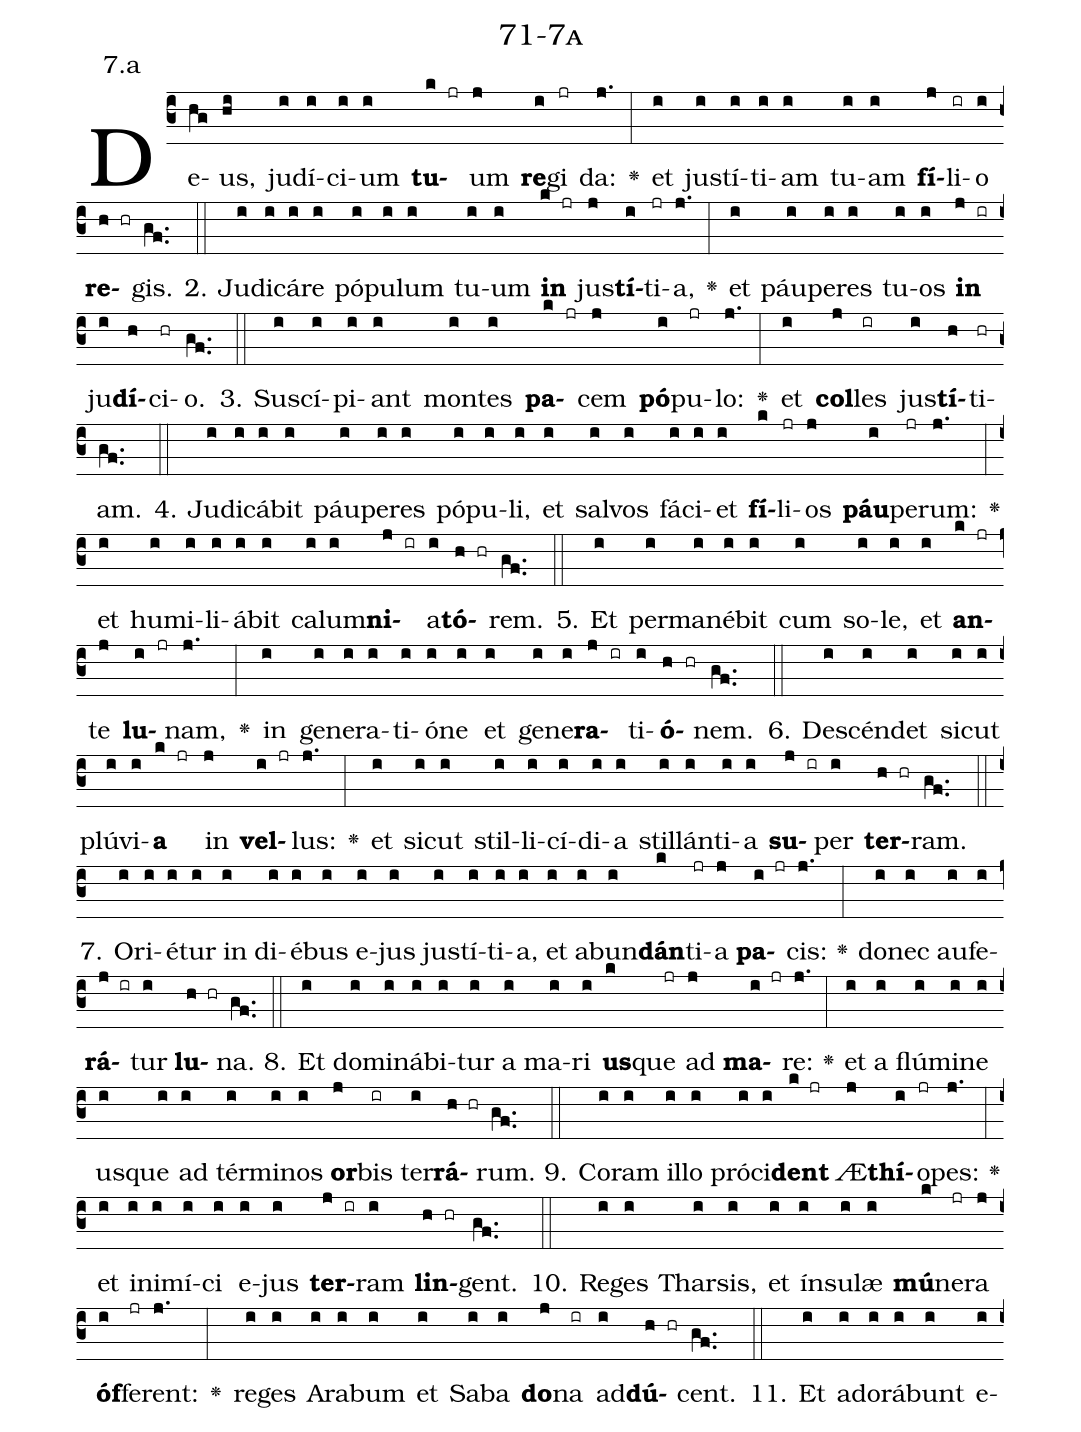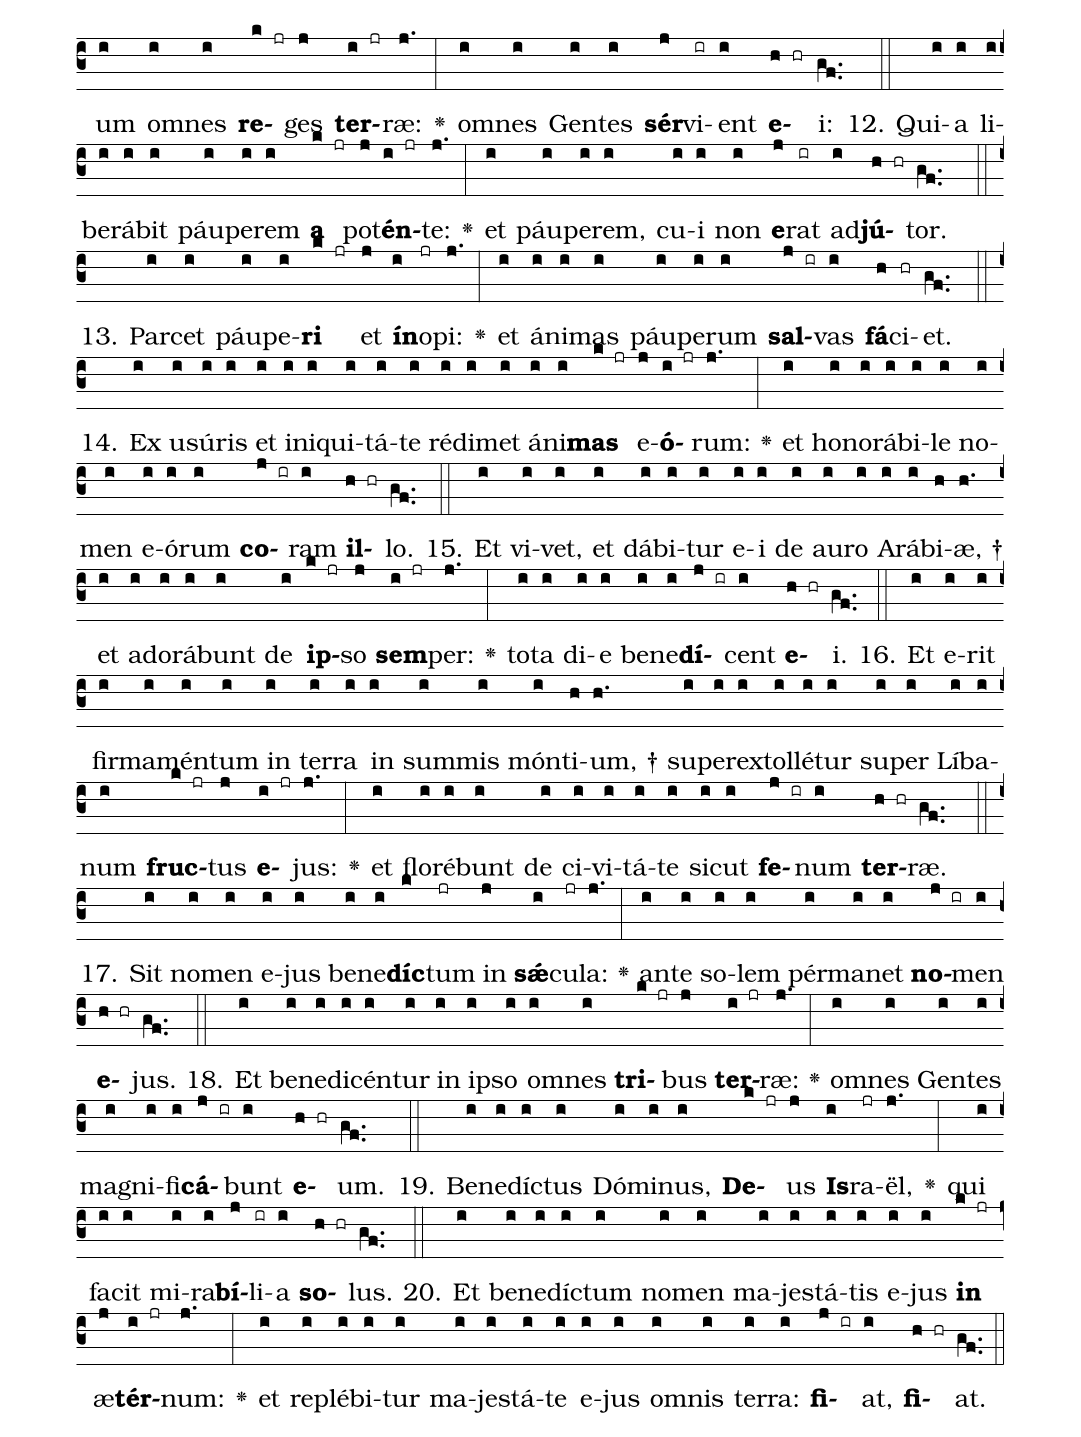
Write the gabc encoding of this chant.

name: 71-7a;
annotation: 7.a;
%%
(c3)De(hg)us,(hi) ju(i)dí(i)ci(i)um(i) <b>tu</b>(k jr)um(j) <b>re</b>(i)gi(jr) da:(j.) <v>\greheightstar</v>(:) et(i) jus(i)tí(i)ti(i)am(i) tu(i)am(i) <b>fí</b>(j)li(ir)o(i) <b>re</b>(h hr)gis.(gf..) (::)
2. Ju(i)di(i)cá(i)re(i) pó(i)pu(i)lum(i) tu(i)um(i) <b>in</b>(k jr) jus(j)<b>tí</b>(i)ti(jr)a,(j.) <v>\greheightstar</v>(:) et(i) páu(i)pe(i)res(i) tu(i)os(i) <b>in</b>(j ir) ju(i)<b>dí</b>(h)ci(hr)o.(gf..) (::)
3. Su(i)scí(i)pi(i)ant(i) mon(i)tes(i) <b>pa</b>(k jr)cem(j) <b>pó</b>(i)pu(jr)lo:(j.) <v>\greheightstar</v>(:) et(i) <b>col</b>(j)les(ir) jus(i)<b>tí</b>(h)ti(hr)am.(gf..) (::)
4. Ju(i)di(i)cá(i)bit(i) páu(i)pe(i)res(i) pó(i)pu(i)li,(i) et(i) sal(i)vos(i) fá(i)ci(i)et(i) <b>fí</b>(k)li(jr)os(j) <b>páu</b>(i)pe(jr)rum:(j.) <v>\greheightstar</v>(:) et(i) hu(i)mi(i)li(i)á(i)bit(i) ca(i)lum(i)<b>ni</b>(j ir)a(i)<b>tó</b>(h hr)rem.(gf..) (::)
5. Et(i) per(i)ma(i)né(i)bit(i) cum(i) so(i)le,(i) et(i) <b>an</b>(k jr)te(j) <b>lu</b>(i jr)nam,(j.) <v>\greheightstar</v>(:) in(i) ge(i)ne(i)ra(i)ti(i)ó(i)ne(i) et(i) ge(i)ne(i)<b>ra</b>(j ir)ti(i)<b>ó</b>(h hr)nem.(gf..) (::)
6. De(i)scén(i)det(i) sic(i)ut(i) plú(i)vi(i)<b>a</b>(k jr) in(j) <b>vel</b>(i jr)lus:(j.) <v>\greheightstar</v>(:) et(i) sic(i)ut(i) stil(i)li(i)cí(i)di(i)a(i) stil(i)lán(i)ti(i)a(i) <b>su</b>(j ir)per(i) <b>ter</b>(h hr)ram.(gf..) (::)
7. O(i)ri(i)é(i)tur(i) in(i) di(i)é(i)bus(i) e(i)jus(i) jus(i)tí(i)ti(i)a,(i) et(i) ab(i)un(i)<b>dán</b>(k)ti(jr)a(j) <b>pa</b>(i jr)cis:(j.) <v>\greheightstar</v>(:) do(i)nec(i) au(i)fe(i)<b>rá</b>(j ir)tur(i) <b>lu</b>(h hr)na.(gf..) (::)
8. Et(i) do(i)mi(i)ná(i)bi(i)tur(i) a(i) ma(i)ri(i) <b>us</b>(k)que(jr) ad(j) <b>ma</b>(i jr)re:(j.) <v>\greheightstar</v>(:) et(i) a(i) flú(i)mi(i)ne(i) us(i)que(i) ad(i) tér(i)mi(i)nos(i) <b>or</b>(j)bis(ir) ter(i)<b>rá</b>(h hr)rum.(gf..) (::)
9. Co(i)ram(i) il(i)lo(i) pró(i)ci(i)<b>dent</b>(k jr) Æ(j)<b>thí</b>(i)o(jr)pes:(j.) <v>\greheightstar</v>(:) et(i) in(i)i(i)mí(i)ci(i) e(i)jus(i) <b>ter</b>(j ir)ram(i) <b>lin</b>(h hr)gent.(gf..) (::)
10. Re(i)ges(i) Thar(i)sis,(i) et(i) ín(i)su(i)læ(i) <b>mú</b>(k)ne(jr)ra(j) <b>óf</b>(i)fe(jr)rent:(j.) <v>\greheightstar</v>(:) re(i)ges(i) A(i)ra(i)bum(i) et(i) Sa(i)ba(i) <b>do</b>(j)na(ir) ad(i)<b>dú</b>(h hr)cent.(gf..) (::)
11. Et(i) ad(i)o(i)rá(i)bunt(i) e(i)um(i) om(i)nes(i) <b>re</b>(k jr)ges(j) <b>ter</b>(i jr)ræ:(j.) <v>\greheightstar</v>(:) om(i)nes(i) Gen(i)tes(i) <b>sér</b>(j)vi(ir)ent(i) <b>e</b>(h hr)i:(gf..) (::)
12. Qui(i)a(i) li(i)be(i)rá(i)bit(i) páu(i)pe(i)rem(i) <b>a</b>(k jr) pot(j)<b>én</b>(i jr)te:(j.) <v>\greheightstar</v>(:) et(i) páu(i)pe(i)rem,(i) cu(i)i(i) non(i) <b>e</b>(j)rat(ir) ad(i)<b>jú</b>(h hr)tor.(gf..) (::)
13. Par(i)cet(i) páu(i)pe(i)<b>ri</b>(k jr) et(j) <b>ín</b>(i)o(jr)pi:(j.) <v>\greheightstar</v>(:) et(i) á(i)ni(i)mas(i) páu(i)pe(i)rum(i) <b>sal</b>(j ir)vas(i) <b>fá</b>(h)ci(hr)et.(gf..) (::)
14. Ex(i) u(i)sú(i)ris(i) et(i) in(i)i(i)qui(i)tá(i)te(i) réd(i)i(i)met(i) á(i)ni(i)<b>mas</b>(k jr) e(j)<b>ó</b>(i jr)rum:(j.) <v>\greheightstar</v>(:) et(i) ho(i)no(i)rá(i)bi(i)le(i) no(i)men(i) e(i)ó(i)rum(i) <b>co</b>(j ir)ram(i) <b>il</b>(h hr)lo.(gf..) (::)
15. Et(i) vi(i)vet,(i) et(i) dá(i)bi(i)tur(i) e(i)i(i) de(i) au(i)ro(i) A(i)rá(i)bi(h)æ, †(h.) et(i) ad(i)o(i)rá(i)bunt(i) de(i) <b>ip</b>(k jr)so(j) <b>sem</b>(i jr)per:(j.) <v>\greheightstar</v>(:) to(i)ta(i) di(i)e(i) be(i)ne(i)<b>dí</b>(j ir)cent(i) <b>e</b>(h hr)i.(gf..) (::)
16. Et(i) e(i)rit(i) fir(i)ma(i)mén(i)tum(i) in(i) ter(i)ra(i) in(i) sum(i)mis(i) món(i)ti(h)um, †(h.) su(i)per(i)ex(i)tol(i)lé(i)tur(i) su(i)per(i) Lí(i)ba(i)num(i) <b>fruc</b>(k jr)tus(j) <b>e</b>(i jr)jus:(j.) <v>\greheightstar</v>(:) et(i) flo(i)ré(i)bunt(i) de(i) ci(i)vi(i)tá(i)te(i) sic(i)ut(i) <b>fe</b>(j ir)num(i) <b>ter</b>(h hr)ræ.(gf..) (::)
17. Sit(i) no(i)men(i) e(i)jus(i) be(i)ne(i)<b>díc</b>(k)tum(jr) in(j) <b>sǽ</b>(i)cu(jr)la:(j.) <v>\greheightstar</v>(:) an(i)te(i) so(i)lem(i) pér(i)ma(i)net(i) <b>no</b>(j ir)men(i) <b>e</b>(h hr)jus.(gf..) (::)
18. Et(i) be(i)ne(i)di(i)cén(i)tur(i) in(i) ip(i)so(i) om(i)nes(i) <b>tri</b>(k jr)bus(j) <b>ter</b>(i jr)ræ:(j.) <v>\greheightstar</v>(:) om(i)nes(i) Gen(i)tes(i) ma(i)gni(i)fi(i)<b>cá</b>(j ir)bunt(i) <b>e</b>(h hr)um.(gf..) (::)
19. Be(i)ne(i)díc(i)tus(i) Dó(i)mi(i)nus,(i) <b>De</b>(k jr)us(j) <b>Is</b>(i)ra(jr)ël,(j.) <v>\greheightstar</v>(:) qui(i) fa(i)cit(i) mi(i)ra(i)<b>bí</b>(j)li(ir)a(i) <b>so</b>(h hr)lus.(gf..) (::)
20. Et(i) be(i)ne(i)díc(i)tum(i) no(i)men(i) ma(i)jes(i)tá(i)tis(i) e(i)jus(i) <b>in</b>(k jr) æ(j)<b>tér</b>(i jr)num:(j.) <v>\greheightstar</v>(:) et(i) re(i)plé(i)bi(i)tur(i) ma(i)jes(i)tá(i)te(i) e(i)jus(i) om(i)nis(i) ter(i)ra:(i) <b>fi</b>(j ir)at,(i) <b>fi</b>(h hr)at.(gf..) (::)
